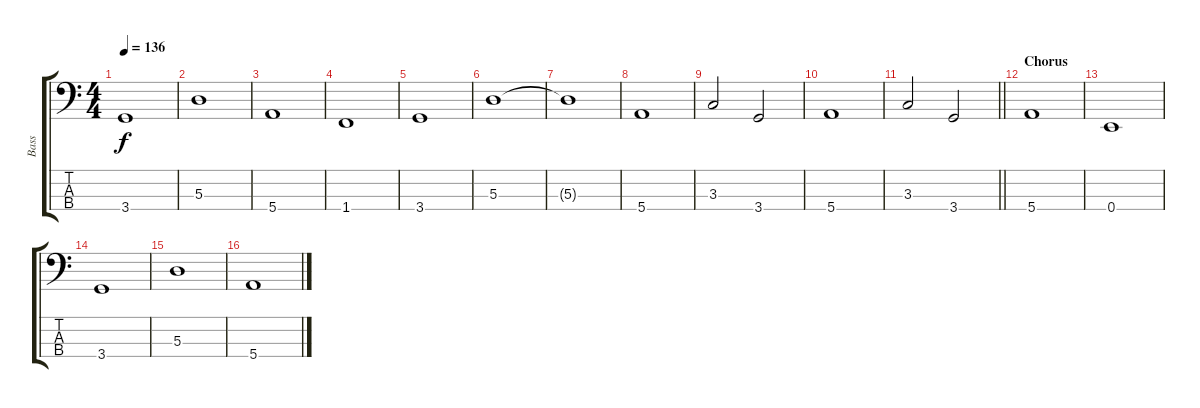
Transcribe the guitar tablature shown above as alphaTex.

\track ("Bass" "Bass") {instrument electricbassfinger}
\staff {score tabs}
\tuning (G2 D2 A1 E1) {hide}
\ts (4 4)
\tempo 136
\clef f4
\ks c
3.4.1{dy f} |
5.3.1 |
5.4.1 |
1.4.1 |
3.4.1 |
5.3.1 |
5.3{t}.1 |
5.4.1 |
3.3.2 3.4.2 |
5.4.1 |
\barLineRight lightlight
3.3.2 3.4.2 |
\section ("" "Chorus")
5.4.1 |
0.4.1 |
3.4.1 |
5.3.1 |
5.4.1
